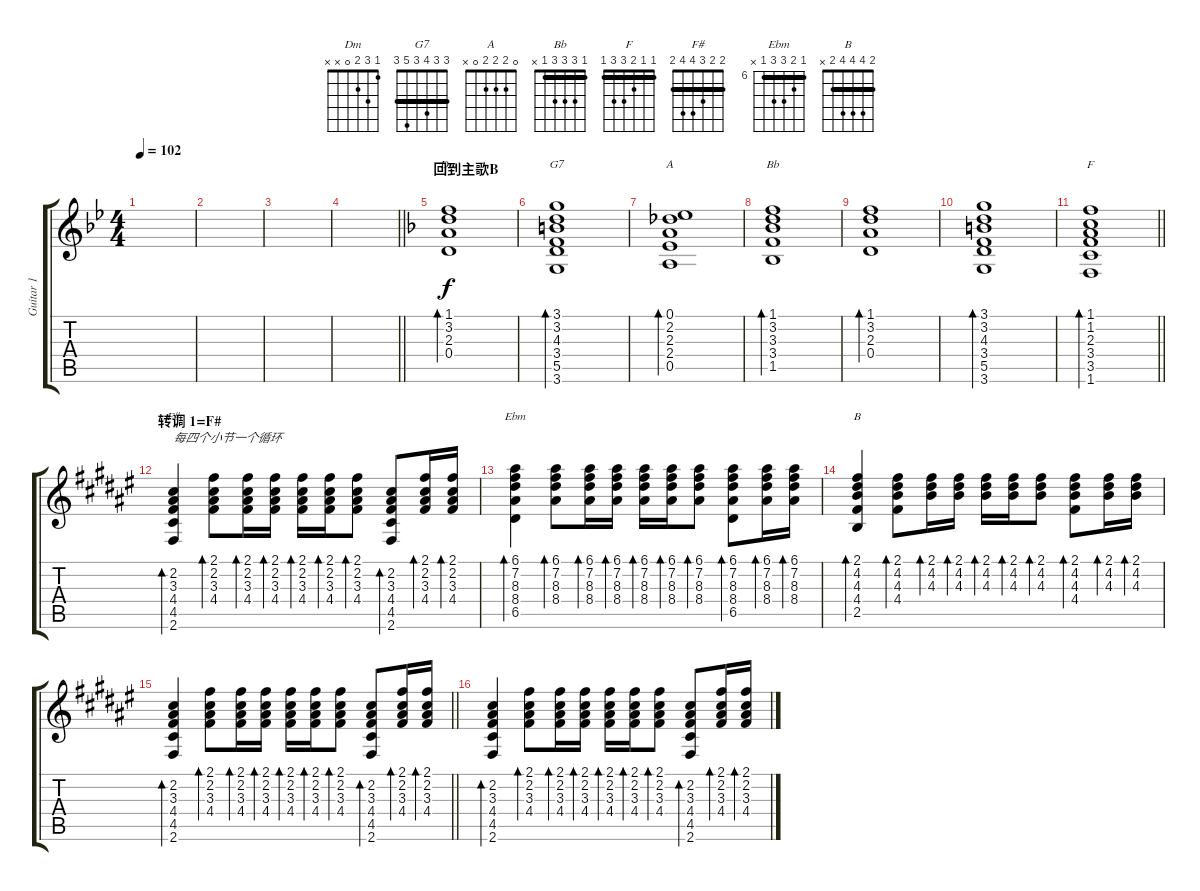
\track ("Guitar 1" "Guitar 1") {instrument acousticguitarsteel}
\staff {score tabs}
\tuning (E4 B3 G3 D3 A2 E2) {hide}
\chord ("Dm" 1 3 2 0 x x)
\chord ("G7" 3 3 4 3 5 3) {barre 3}
\chord ("A" 0 2 2 2 0 x)
\chord ("Bb" 1 3 3 3 1 x) {barre 1}
\chord ("F" 1 1 2 3 3 1) {barre 1}
\chord ("F#" 2 2 3 4 4 2) {barre 2}
\chord ("Ebm" 6 7 8 8 6 x) {firstfret 6 barre 6}
\chord ("B" 2 4 4 4 2 x) {barre 2}
\ts (4 4)
\tempo 102
\clef g2
\ks bb
|
|
|
\barLineRight lightlight
|
\section ("" "回到主歌B")
\ks f
(1.1 3.2 2.3 0.4).1{bd 240 ch "Dm"} |
(3.1 3.2 4.3 3.4 5.5 3.6).1{bd 240 ch "G7"} |
(0.1 2.2 2.3 2.4 0.5).1{bd 240 ch "A"} |
(1.1 3.2 3.3 3.4 1.5).1{bd 240 ch "Bb"} |
(1.1 3.2 2.3 0.4).1{bd 240} |
(3.1 3.2 4.3 3.4 5.5 3.6).1{bd 240} |
\barLineRight lightlight
(1.1 1.2 2.3 3.4 3.5 1.6).1{bd 120 ch "F"} |
\section ("" "转调 1=F#")
\ks f#
(2.2 3.3 4.4 4.5 2.6).4{bd 120 ch "F#" txt "每四个小节一个循环"} (2.1 2.2 3.3 4.4).8{bd 120} (2.1 2.2 3.3 4.4).16{bd 120} (2.1 2.2 3.3 4.4).16{bd 120} (2.1 2.2 3.3 4.4).16{bd 120} (2.1 2.2 3.3 4.4).16{bd 120} (2.1 2.2 3.3 4.4).8{bd 120} (2.2 3.3 4.4 4.5 2.6).8{bd 120} (2.1 2.2 3.3 4.4).16{bd 120} (2.1 2.2 3.3 4.4).16{bd 120} |
(6.1 7.2 8.3 8.4 6.5).4{bd 120 ch "Ebm"} (6.1 7.2 8.3 8.4).8{bd 120} (6.1 7.2 8.3 8.4).16{bd 120} (6.1 7.2 8.3 8.4).16{bd 120} (6.1 7.2 8.3 8.4).16{bd 120} (6.1 7.2 8.3 8.4).16{bd 120} (6.1 7.2 8.3 8.4).8{bd 120} (6.1 7.2 8.3 8.4 6.5).8{bd 120} (6.1 7.2 8.3 8.4).16{bd 120} (6.1 7.2 8.3 8.4).16{bd 120} |
(2.1 4.2 4.3 4.4 2.5).4{bd 120 ch "B"} (2.1 4.2 4.3 4.4).8{bd 120} (2.1 4.2 4.3).16{bd 120} (2.1 4.2 4.3).16{bd 120} (2.1 4.2 4.3).16{bd 120} (2.1 4.2 4.3).16{bd 120} (2.1 4.2 4.3).8{bd 120} (2.1 4.2 4.3 4.4).8{bd 120} (2.1 4.2 4.3).16{bd 120} (2.1 4.2 4.3).16{bd 120} |
\barLineRight lightlight
(2.2 3.3 4.4 4.5 2.6).4{bd 120} (2.1 2.2 3.3 4.4).8{bd 120} (2.1 2.2 3.3 4.4).16{bd 120} (2.1 2.2 3.3 4.4).16{bd 120} (2.1 2.2 3.3 4.4).16{bd 120} (2.1 2.2 3.3 4.4).16{bd 120} (2.1 2.2 3.3 4.4).8{bd 120} (2.2 3.3 4.4 4.5 2.6).8{bd 120} (2.1 2.2 3.3 4.4).16{bd 120} (2.1 2.2 3.3 4.4).16{bd 120} |
(2.2 3.3 4.4 4.5 2.6).4{bd 120} (2.1 2.2 3.3 4.4).8{bd 120} (2.1 2.2 3.3 4.4).16{bd 120} (2.1 2.2 3.3 4.4).16{bd 120} (2.1 2.2 3.3 4.4).16{bd 120} (2.1 2.2 3.3 4.4).16{bd 120} (2.1 2.2 3.3 4.4).8{bd 120} (2.2 3.3 4.4 4.5 2.6).8{bd 120} (2.1 2.2 3.3 4.4).16{bd 120} (2.1 2.2 3.3 4.4).16{bd 120}
